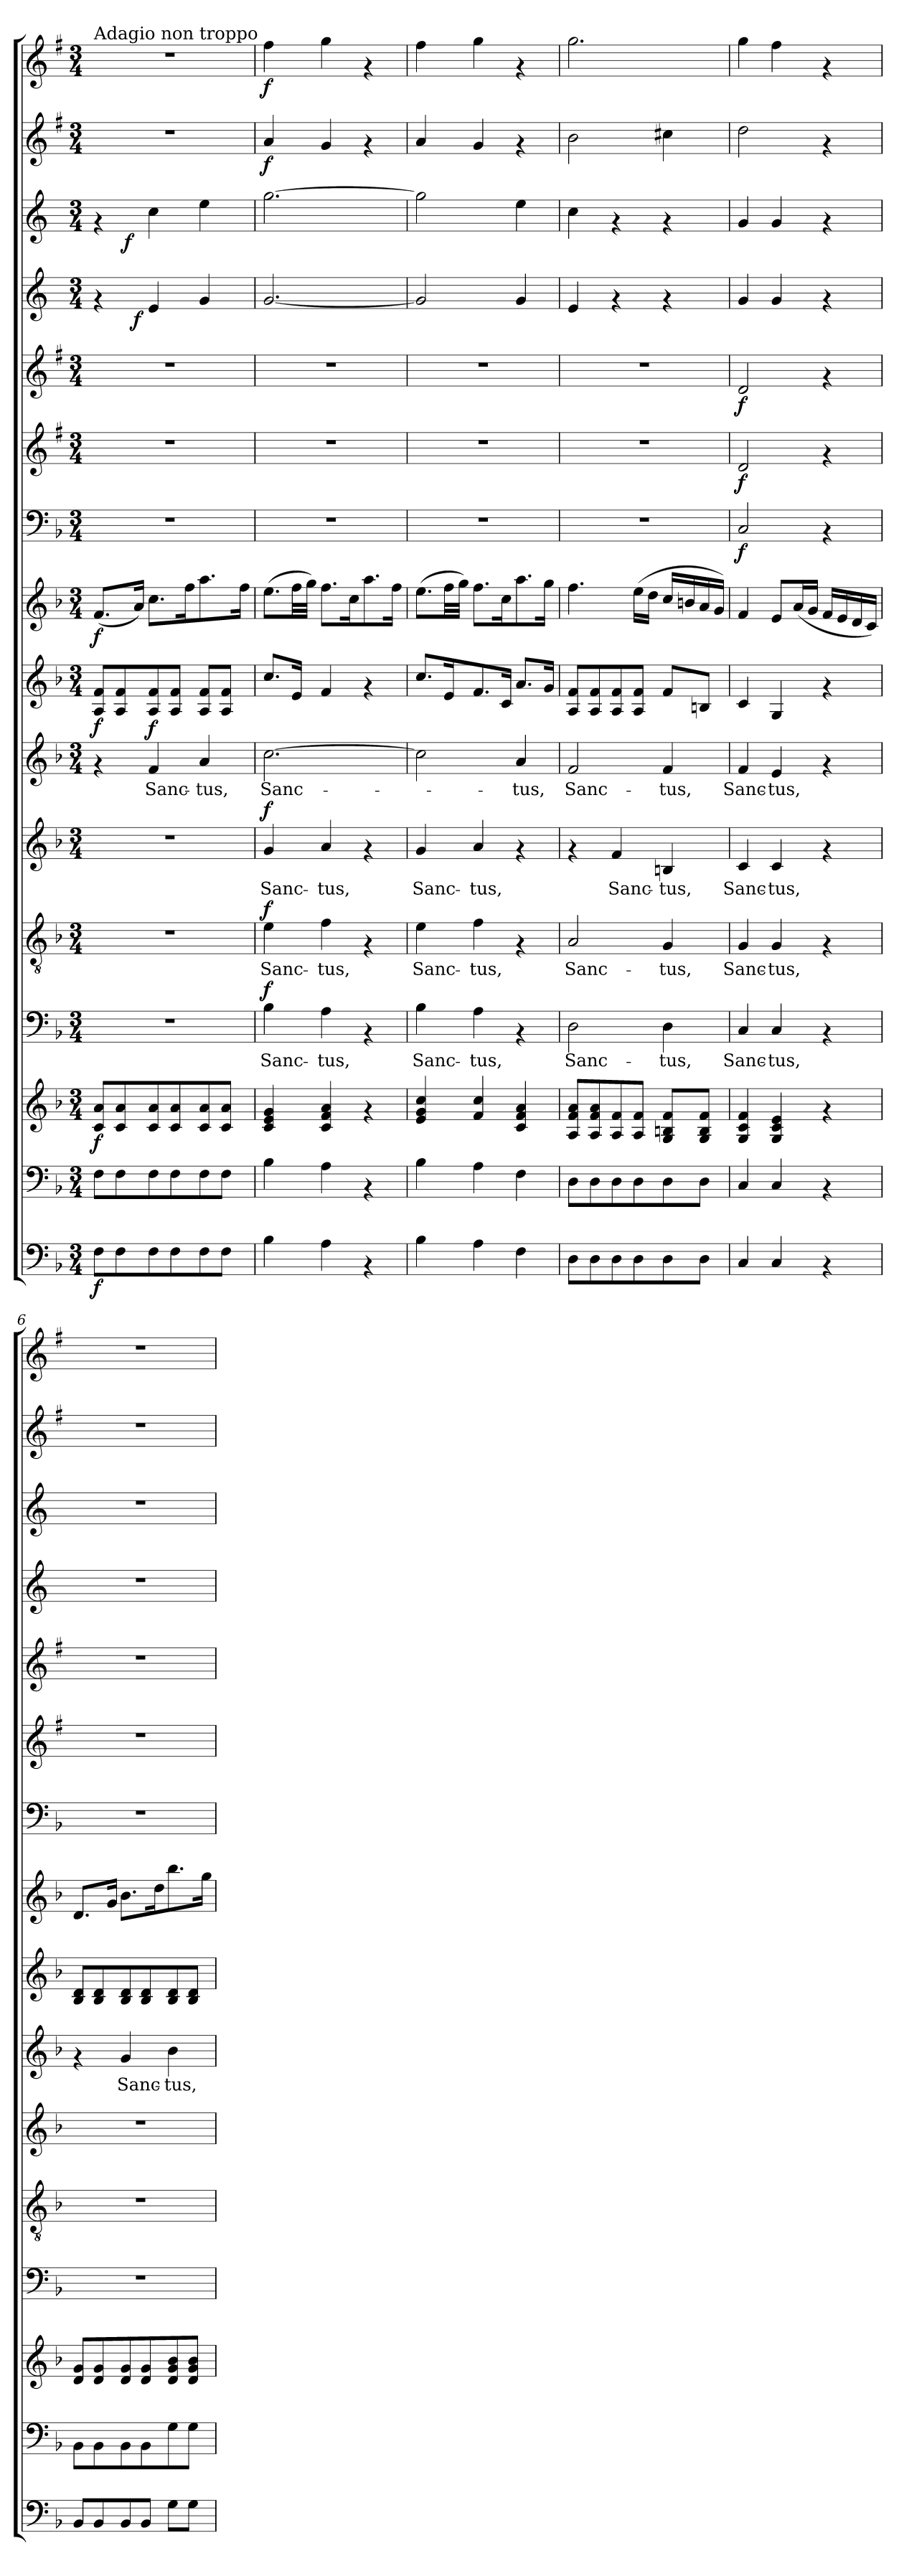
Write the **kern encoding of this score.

**kern	**dynam	**kern	**kern	**dynam	**kern	**text	**dynam	**kern	**text	**dynam	**kern	**text	**dynam	**kern	**text	**dynam	**kern	**dynam	**kern	**dynam	**kern	**dynam	**kern	**dynam	**kern	**dynam	**kern	**dynam	**kern	**dynam	**kern	**dynam	**kern	**dynam
*part15	*part15	*part14	*part14	*part14	*part13	*part13	*part13	*part12	*part12	*part12	*part11	*part11	*part11	*part10	*part10	*part10	*part9	*part9	*part8	*part8	*part7	*part7	*part6	*part6	*part5	*part5	*part4	*part4	*part3	*part3	*part2	*part2	*part1	*part1
*staff16	*staff16	*staff15	*staff14	*staff14/15	*staff13	*staff13	*staff13	*staff12	*staff12	*staff12	*staff11	*staff11	*staff11	*staff10	*staff10	*staff10	*staff9	*staff9	*staff8	*staff8	*staff7	*staff7	*staff6	*staff6	*staff5	*staff5	*staff4	*staff4	*staff3	*staff3	*staff2	*staff2	*staff1	*staff1
*clefF4	*	*clefF4	*clefG2	*	*clefF4	*	*	*clefGv2	*	*	*clefG2	*	*	*clefG2	*	*	*clefG2	*	*clefG2	*	*clefF4	*	*clefG2	*	*clefG2	*	*clefG2	*	*clefG2	*	*clefG2	*	*clefG2	*
*	*	*	*	*	*	*	*	*	*	*	*	*	*	*	*	*	*	*	*	*	*	*	*ITrd1c2	*	*ITrd1c2	*	*ITrd-3c-5	*	*ITrd-3c-5	*	*ITrd1c2	*	*ITrd1c2	*
*k[b-]	*	*k[b-]	*k[b-]	*	*k[b-]	*	*	*k[b-]	*	*	*k[b-]	*	*	*k[b-]	*	*	*k[b-]	*	*k[b-]	*	*k[b-]	*	*k[b-]	*	*k[b-]	*	*k[b-]	*	*k[b-]	*	*k[b-]	*	*k[b-]	*
*F:	*	*F:	*F:	*	*F:	*	*	*F:	*	*	*F:	*	*	*F:	*	*	*F:	*	*F:	*	*F:	*	*F:	*	*F:	*	*F:	*	*F:	*	*F:	*	*F:	*
*M3/4	*	*M3/4	*M3/4	*	*M3/4	*	*	*M3/4	*	*	*M3/4	*	*	*M3/4	*	*	*M3/4	*	*M3/4	*	*M3/4	*	*M3/4	*	*M3/4	*	*M3/4	*	*M3/4	*	*M3/4	*	*M3/4	*
=1	=1	=1	=1	=1	=1	=1	=1	=1	=1	=1	=1	=1	=1	=1	=1	=1	=1	=1	=1	=1	=1	=1	=1	=1	=1	=1	=1	=1	=1	=1	=1	=1	=1	=1
!	!	!	!	!	!	!	!	!	!	!	!	!	!	!	!	!	!	!	!	!	!	!	!	!	!	!	!	!	!	!	!	!	!LO:TX:a:t=Adagio non troppo	!
!	!LO:DY:b	!	!	!LO:DY:b	!	!	!	!	!	!	!	!	!	!	!	!	!	!LO:DY:b	!	!LO:DY:b	!	!	!	!	!	!	!	!	!	!	!	!	!	!
*	*	*	*	*	*	*	*	*	*	*	*	*	*	*	*	*	*	*	*	*	*	*	*	*	*	*	*^	*	*^	*	*	*	*	*
8F\L	f	8F\L	8c/ 8a/L	f	2.r	.	.	2.r	.	.	2.r	.	.	4rf	.	.	8A/ 8f/L	f	(<8.f/L	f	2.r	.	2.r	.	2.r	.	4rf	8.ryy	.	4rf	8ryy	.	2.r	.	2.r	.
8F\	.	8F\	8c/ 8a/	.	.	.	.	.	.	.	.	.	.	.	.	.	8A/ 8f/	.	.	.	.	.	.	.	.	.	.	.	.	.	32ryy	.	.	.	.	.
!	!	!	!	!	!	!	!	!	!	!	!	!	!	!	!	!	!	!	!	!	!	!	!	!	!	!	!	!	!	!	!	!LO:DY:b	!	!	!	!
.	.	.	.	.	.	.	.	.	.	.	.	.	.	.	.	.	.	.	.	.	.	.	.	.	.	.	.	.	.	.	2ryy	f	.	.	.	.
!	!	!	!	!	!	!	!	!	!	!	!	!	!	!	!	!	!	!	!	!	!	!	!	!	!	!	!	!	!LO:DY:b	!	!	!	!	!	!	!
.	.	.	.	.	.	.	.	.	.	.	.	.	.	.	.	.	.	.	16a/Jk)	.	.	.	.	.	.	.	.	2ryy	f	.	.	.	.	.	.	.
!	!	!	!	!	!	!	!	!	!	!	!	!	!	!	!LO:LY:b	!LO:DY:a	!	!	!	!	!	!	!	!	!	!	!	!	!	!	!	!	!	!	!	!
8F\	.	8F\	8c/ 8a/	.	.	.	.	.	.	.	.	.	.	4f/	Sanc-	f	8A/ 8f/	.	8.cc\L	.	.	.	.	.	.	.	4a/	.	.	4ff\	.	.	.	.	.	.
8F\	.	8F\	8c/ 8a/	.	.	.	.	.	.	.	.	.	.	.	.	.	8A/ 8f/J	.	.	.	.	.	.	.	.	.	.	.	.	.	.	.	.	.	.	.
.	.	.	.	.	.	.	.	.	.	.	.	.	.	.	.	.	.	.	16ff\k	.	.	.	.	.	.	.	.	.	.	.	.	.	.	.	.	.
!	!	!	!	!	!	!	!	!	!	!	!	!	!	!	!LO:LY:b	!	!	!	!	!	!	!	!	!	!	!	!	!	!	!	!	!	!	!	!	!
8F\	.	8F\	8c/ 8a/	.	.	.	.	.	.	.	.	.	.	4a/	-tus,	.	8A/ 8f/L	.	8.aa\	.	.	.	.	.	.	.	4cc/	.	.	4aa\	.	.	.	.	.	.
8F\J	.	8F\J	8c/ 8a/J	.	.	.	.	.	.	.	.	.	.	.	.	.	8A/ 8f/J	.	.	.	.	.	.	.	.	.	.	.	.	.	.	.	.	.	.	.
.	.	.	.	.	.	.	.	.	.	.	.	.	.	.	.	.	.	.	.	.	.	.	.	.	.	.	.	.	.	.	16.ryy	.	.	.	.	.
.	.	.	.	.	.	.	.	.	.	.	.	.	.	.	.	.	.	.	16ff\Jk	.	.	.	.	.	.	.	.	16ryy	.	.	.	.	.	.	.	.
=2	=2	=2	=2	=2	=2	=2	=2	=2	=2	=2	=2	=2	=2	=2	=2	=2	=2	=2	=2	=2	=2	=2	=2	=2	=2	=2	=2	=2	=2	=2	=2	=2	=2	=2	=2	=2
!	!	!	!	!	!	!LO:LY:b	!LO:DY:a	!	!LO:LY:b	!LO:DY:a	!	!LO:LY:b	!LO:DY:a	!	!LO:LY:b	!	!	!	!	!	!	!	!	!	!	!	!	!	!	!	!	!	!	!LO:DY:b	!	!LO:DY:b
*	*	*	*	*	*	*	*	*	*	*	*	*	*	*	*	*	*	*	*	*	*	*	*	*	*	*	*v	*v	*	*	*	*	*	*	*	*
*	*	*	*	*	*	*	*	*	*	*	*	*	*	*	*	*	*	*	*	*	*	*	*	*	*	*	*	*	*v	*v	*	*	*	*	*
4B-\	.	4B-\	4c/ 4e/ 4g/	.	4B-\	Sanc-	f	4e\	Sanc-	f	4g/	Sanc-	f	[>2.cc\	Sanc-	.	8.cc/L	.	(>8.ee\L	.	2.r	.	2.r	.	2.r	.	[<2.cc/	.	[>2.ccc\	.	4g/	f	4ee\	f
.	.	.	.	.	.	.	.	.	.	.	.	.	.	.	.	.	16e/Jk	.	32ff\LL	.	.	.	.	.	.	.	.	.	.	.	.	.	.	.
.	.	.	.	.	.	.	.	.	.	.	.	.	.	.	.	.	.	.	32gg\JJJ)	.	.	.	.	.	.	.	.	.	.	.	.	.	.	.
!	!	!	!	!	!	!LO:LY:b	!	!	!LO:LY:b	!	!	!LO:LY:b	!	!	!	!	!	!	!	!	!	!	!	!	!	!	!	!	!	!	!	!	!	!
4A\	.	4A\	4c/ 4f/ 4a/	.	4A\	-tus,	.	4f\	-tus,	.	4a/	-tus,	.	.	.	.	4f/	.	8.ff\L	.	.	.	.	.	.	.	.	.	.	.	4f/	.	4ff\	.
.	.	.	.	.	.	.	.	.	.	.	.	.	.	.	.	.	.	.	16cc\k	.	.	.	.	.	.	.	.	.	.	.	.	.	.	.
4rAA	.	4rAA	4rf	.	4rAA	.	.	4rF	.	.	4rf	.	.	.	.	.	4rf	.	8.aa\	.	.	.	.	.	.	.	.	.	.	.	4rf	.	4rf	.
.	.	.	.	.	.	.	.	.	.	.	.	.	.	.	.	.	.	.	16ff\Jk	.	.	.	.	.	.	.	.	.	.	.	.	.	.	.
=3	=3	=3	=3	=3	=3	=3	=3	=3	=3	=3	=3	=3	=3	=3	=3	=3	=3	=3	=3	=3	=3	=3	=3	=3	=3	=3	=3	=3	=3	=3	=3	=3	=3	=3
!	!	!	!	!	!	!LO:LY:b	!	!	!LO:LY:b	!	!	!LO:LY:b	!	!	!	!	!	!	!	!	!	!	!	!	!	!	!	!	!	!	!	!	!	!
4B-\	.	4B-\	4e/ 4g/ 4cc/	.	4B-\	Sanc-	.	4e\	Sanc-	.	4g/	Sanc-	.	2cc\]	.	.	8.cc/L	.	(>8.ee\L	.	2.r	.	2.r	.	2.r	.	2cc/]	.	2ccc\]	.	4g/	.	4ee\	.
.	.	.	.	.	.	.	.	.	.	.	.	.	.	.	.	.	16e/k	.	32ff\LL	.	.	.	.	.	.	.	.	.	.	.	.	.	.	.
.	.	.	.	.	.	.	.	.	.	.	.	.	.	.	.	.	.	.	32gg\JJJ)	.	.	.	.	.	.	.	.	.	.	.	.	.	.	.
!	!	!	!	!	!	!LO:LY:b	!	!	!LO:LY:b	!	!	!LO:LY:b	!	!	!	!	!	!	!	!	!	!	!	!	!	!	!	!	!	!	!	!	!	!
4A\	.	4A\	4f/ 4cc/	.	4A\	-tus,	.	4f\	-tus,	.	4a/	-tus,	.	.	.	.	8.f/	.	8.ff\L	.	.	.	.	.	.	.	.	.	.	.	4f/	.	4ff\	.
.	.	.	.	.	.	.	.	.	.	.	.	.	.	.	.	.	16c/Jk	.	16cc\k	.	.	.	.	.	.	.	.	.	.	.	.	.	.	.
!	!	!	!	!	!	!	!	!	!	!	!	!	!	!	!LO:LY:b	!	!	!	!	!	!	!	!	!	!	!	!	!	!	!	!	!	!	!
4F\	.	4F\	4c/ 4f/ 4a/	.	4rAA	.	.	4rF	.	.	4rf	.	.	4a/	-tus,	.	8.a/L	.	8.aa\	.	.	.	.	.	.	.	4cc/	.	4aa\	.	4rf	.	4rf	.
.	.	.	.	.	.	.	.	.	.	.	.	.	.	.	.	.	16g/Jk	.	16gg\Jk	.	.	.	.	.	.	.	.	.	.	.	.	.	.	.
=4	=4	=4	=4	=4	=4	=4	=4	=4	=4	=4	=4	=4	=4	=4	=4	=4	=4	=4	=4	=4	=4	=4	=4	=4	=4	=4	=4	=4	=4	=4	=4	=4	=4	=4
!	!	!	!	!	!	!LO:LY:b	!	!	!LO:LY:b	!	!	!	!	!	!LO:LY:b	!	!	!	!	!	!	!	!	!	!	!	!	!	!	!	!	!	!	!
8D\L	.	8D\L	8A/ 8f/ 8a/L	.	2D\	Sanc-	.	2A/	Sanc-	.	4rf	.	.	2f/	Sanc-	.	8A/ 8f/L	.	4.ff\	.	2.r	.	2.r	.	2.r	.	4a/	.	4ff\	.	2a\	.	2.ff\	.
8D\	.	8D\	8A/ 8f/ 8a/	.	.	.	.	.	.	.	.	.	.	.	.	.	8A/ 8f/	.	.	.	.	.	.	.	.	.	.	.	.	.	.	.	.	.
!	!	!	!	!	!	!	!	!	!	!	!	!LO:LY:b	!	!	!	!	!	!	!	!	!	!	!	!	!	!	!	!	!	!	!	!	!	!
8D\	.	8D\	8A/ 8f/	.	.	.	.	.	.	.	4f/	Sanc-	.	.	.	.	8A/ 8f/	.	.	.	.	.	.	.	.	.	4rf	.	4rf	.	.	.	.	.
8D\	.	8D\	8A/ 8f/J	.	.	.	.	.	.	.	.	.	.	.	.	.	8A/ 8f/J	.	(>16ee\LL	.	.	.	.	.	.	.	.	.	.	.	.	.	.	.
.	.	.	.	.	.	.	.	.	.	.	.	.	.	.	.	.	.	.	16dd\JJ	.	.	.	.	.	.	.	.	.	.	.	.	.	.	.
!	!	!	!	!	!	!LO:LY:b	!	!	!LO:LY:b	!	!	!LO:LY:b	!	!	!LO:LY:b	!	!	!	!	!	!	!	!	!	!	!	!	!	!	!	!	!	!	!
8D\	.	8D\	8G/ 8Bn/ 8f/L	.	4D\	-tus,	.	4G/	-tus,	.	4Bn/	-tus,	.	4f/	-tus,	.	8f/L	.	16cc/LL	.	.	.	.	.	.	.	4rf	.	4rf	.	4bn\	.	.	.
.	.	.	.	.	.	.	.	.	.	.	.	.	.	.	.	.	.	.	16bn/	.	.	.	.	.	.	.	.	.	.	.	.	.	.	.
8D\J	.	8D\J	8G/ 8B/ 8f/J	.	.	.	.	.	.	.	.	.	.	.	.	.	8Bn/J	.	16a/	.	.	.	.	.	.	.	.	.	.	.	.	.	.	.
.	.	.	.	.	.	.	.	.	.	.	.	.	.	.	.	.	.	.	16g/JJ)	.	.	.	.	.	.	.	.	.	.	.	.	.	.	.
=5	=5	=5	=5	=5	=5	=5	=5	=5	=5	=5	=5	=5	=5	=5	=5	=5	=5	=5	=5	=5	=5	=5	=5	=5	=5	=5	=5	=5	=5	=5	=5	=5	=5	=5
!	!	!	!	!	!	!LO:LY:b	!	!	!LO:LY:b	!	!	!LO:LY:b	!	!	!LO:LY:b	!	!	!	!	!	!	!LO:DY:b	!	!LO:DY:b	!	!LO:DY:b	!	!	!	!	!	!	!	!
4C/	.	4C/	4G/ 4c/ 4f/	.	4C/	Sanc-	.	4G/	Sanc-	.	4c/	Sanc-	.	4f/	Sanc-	.	4c/	.	4f/	.	2C/	f	2c/	f	2c/	f	4cc/	.	4cc/	.	2cc\	.	4ff\	.
!	!	!	!	!	!	!LO:LY:b	!	!	!LO:LY:b	!	!	!LO:LY:b	!	!	!LO:LY:b	!	!	!	!	!	!	!	!	!	!	!	!	!	!	!	!	!	!	!
4C/	.	4C/	4G/ 4c/ 4e/	.	4C/	-tus,	.	4G/	-tus,	.	4c/	-tus,	.	4e/	-tus,	.	4G/	.	8e/L	.	.	.	.	.	.	.	4cc/	.	4cc/	.	.	.	4ee\	.
.	.	.	.	.	.	.	.	.	.	.	.	.	.	.	.	.	.	.	(<16a/L	.	.	.	.	.	.	.	.	.	.	.	.	.	.	.
.	.	.	.	.	.	.	.	.	.	.	.	.	.	.	.	.	.	.	16g/JJ	.	.	.	.	.	.	.	.	.	.	.	.	.	.	.
4rAA	.	4rAA	4rf	.	4rAA	.	.	4rF	.	.	4rf	.	.	4rf	.	.	4rf	.	16f/LL	.	4rAA	.	4rf	.	4rf	.	4rf	.	4rf	.	4rf	.	4rf	.
.	.	.	.	.	.	.	.	.	.	.	.	.	.	.	.	.	.	.	16e/	.	.	.	.	.	.	.	.	.	.	.	.	.	.	.
.	.	.	.	.	.	.	.	.	.	.	.	.	.	.	.	.	.	.	16d/	.	.	.	.	.	.	.	.	.	.	.	.	.	.	.
.	.	.	.	.	.	.	.	.	.	.	.	.	.	.	.	.	.	.	16c/JJ)	.	.	.	.	.	.	.	.	.	.	.	.	.	.	.
=6	=6	=6	=6	=6	=6	=6	=6	=6	=6	=6	=6	=6	=6	=6	=6	=6	=6	=6	=6	=6	=6	=6	=6	=6	=6	=6	=6	=6	=6	=6	=6	=6	=6	=6
8BB-/L	.	8BB-\L	8d/ 8g/L	.	2.r	.	.	2.r	.	.	2.r	.	.	4rf	.	.	8B-/ 8d/L	.	8.d/L	.	2.r	.	2.r	.	2.r	.	2.r	.	2.r	.	2.r	.	2.r	.
8BB-/	.	8BB-\	8d/ 8g/	.	.	.	.	.	.	.	.	.	.	.	.	.	8B-/ 8d/	.	.	.	.	.	.	.	.	.	.	.	.	.	.	.	.	.
.	.	.	.	.	.	.	.	.	.	.	.	.	.	.	.	.	.	.	16g/Jk	.	.	.	.	.	.	.	.	.	.	.	.	.	.	.
!	!	!	!	!	!	!	!	!	!	!	!	!	!	!	!LO:LY:b	!	!	!	!	!	!	!	!	!	!	!	!	!	!	!	!	!	!	!
8BB-/	.	8BB-\	8d/ 8g/	.	.	.	.	.	.	.	.	.	.	4g/	Sanc-	.	8B-/ 8d/	.	8.b-\L	.	.	.	.	.	.	.	.	.	.	.	.	.	.	.
8BB-/J	.	8BB-\	8d/ 8g/	.	.	.	.	.	.	.	.	.	.	.	.	.	8B-/ 8d/	.	.	.	.	.	.	.	.	.	.	.	.	.	.	.	.	.
.	.	.	.	.	.	.	.	.	.	.	.	.	.	.	.	.	.	.	16dd\k	.	.	.	.	.	.	.	.	.	.	.	.	.	.	.
!	!	!	!	!	!	!	!	!	!	!	!	!	!	!	!LO:LY:b	!	!	!	!	!	!	!	!	!	!	!	!	!	!	!	!	!	!	!
8G\L	.	8G\	8d/ 8g/ 8b-/	.	.	.	.	.	.	.	.	.	.	4b-\	-tus,	.	8B-/ 8d/	.	8.bb-\	.	.	.	.	.	.	.	.	.	.	.	.	.	.	.
8G\J	.	8G\J	8d/ 8g/ 8b-/J	.	.	.	.	.	.	.	.	.	.	.	.	.	8B-/ 8d/J	.	.	.	.	.	.	.	.	.	.	.	.	.	.	.	.	.
.	.	.	.	.	.	.	.	.	.	.	.	.	.	.	.	.	.	.	16gg\Jk	.	.	.	.	.	.	.	.	.	.	.	.	.	.	.
=	=	=	=	=	=	=	=	=	=	=	=	=	=	=	=	=	=	=	=	=	=	=	=	=	=	=	=	=	=	=	=	=	=	=
*-	*-	*-	*-	*-	*-	*-	*-	*-	*-	*-	*-	*-	*-	*-	*-	*-	*-	*-	*-	*-	*-	*-	*-	*-	*-	*-	*-	*-	*-	*-	*-	*-	*-	*-
